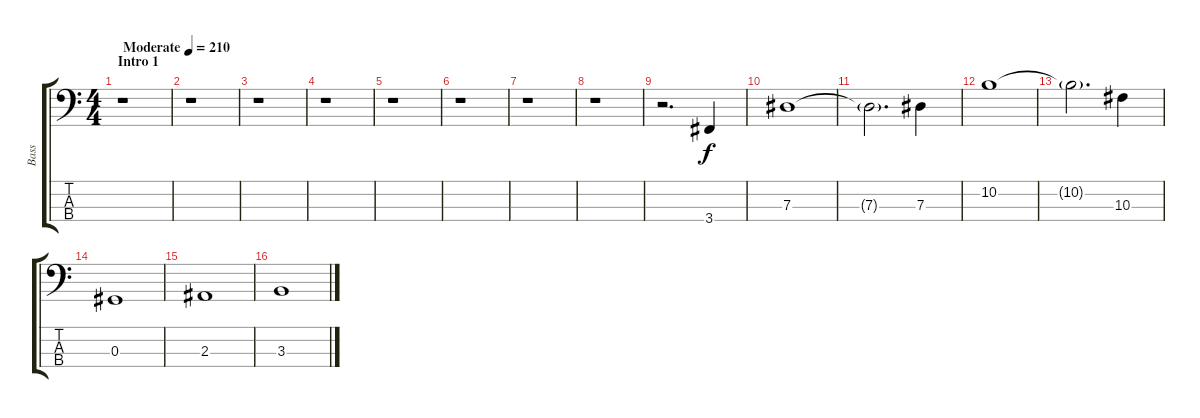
\track ("Bass" "Bass") {instrument electricbassfinger}
\staff {score tabs}
\tuning (Gb2 Db2 Ab1 Eb1) {hide}
\ts (4 4)
\section ("" "Intro 1")
\tempo (210 "Moderate")
\clef f4
\ks c
r.1{dy f instrument electricbassfinger} |
r.1 |
r.1 |
r.1 |
r.1 |
r.1 |
r.1 |
r.1 |
r.2{d} 3.4.4 |
7.3.1 |
7.3{g t}.2{d} 7.3.4 |
10.2.1 |
10.2{g t}.2{d} 10.3.4 |
0.3.1 |
2.3.1 |
3.3.1
